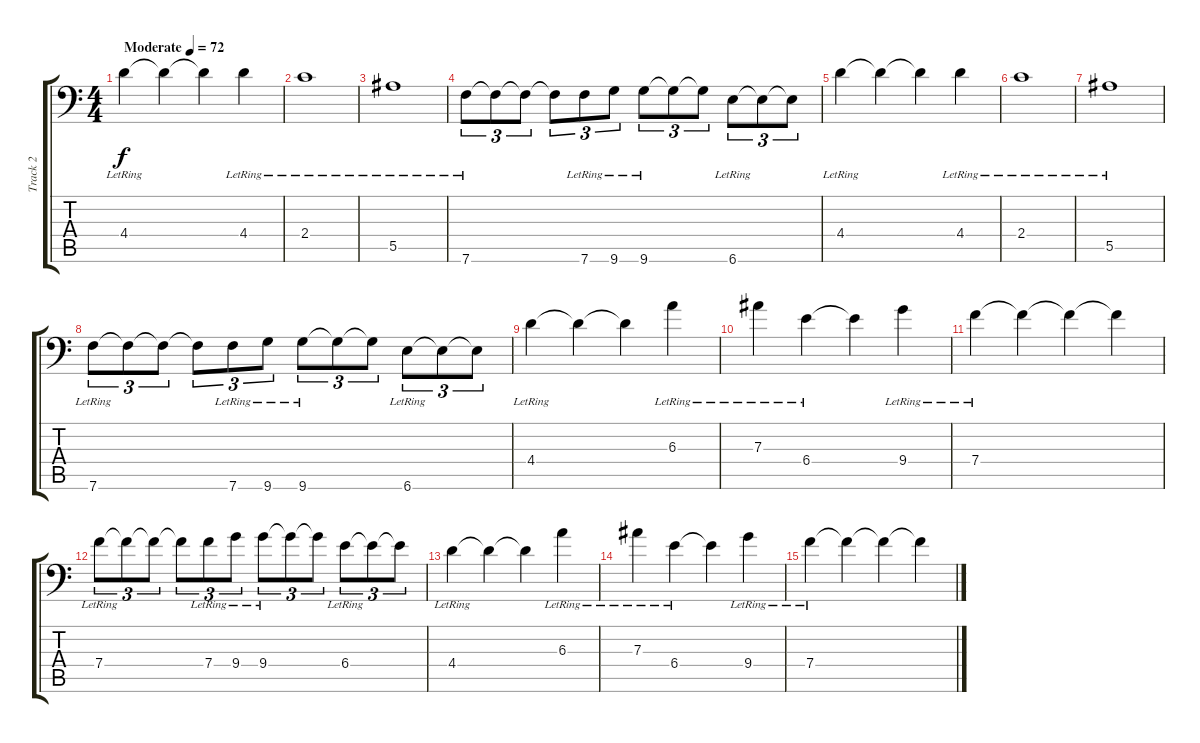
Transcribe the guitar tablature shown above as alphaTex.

\track ("Track 2" "Track 2") {instrument acousticguitarsteel}
\staff {score tabs}
\tuning (C4 G3 Eb3 Bb2 F2 Bb1) {hide}
\ts (4 4)
\tempo (72 "Moderate")
\clef f4
\ks c
4.4{lr}.4{dy f instrument acousticguitarsteel} 4.4{t}.4 4.4{t}.4 4.4{lr}.4 |
2.4{lr}.1 |
5.5{lr}.1 |
7.6{lr}.8{tu (3 2)} 7.6{t}.8{tu (3 2)} 7.6{t}.8{tu (3 2)} 7.6{t}.8{tu (3 2)} 7.6{lr}.8{tu (3 2)} 9.6{lr}.8{tu (3 2)} 9.6{lr}.8{tu (3 2)} 9.6{t}.8{tu (3 2)} 9.6{t}.8{tu (3 2)} 6.6{lr}.8{tu (3 2)} 6.6{t}.8{tu (3 2)} 6.6{t}.8{tu (3 2)} |
4.4{lr}.4 4.4{t}.4 4.4{t}.4 4.4{lr}.4 |
2.4{lr}.1 |
5.5{lr}.1 |
7.6{lr}.8{tu (3 2)} 7.6{t}.8{tu (3 2)} 7.6{t}.8{tu (3 2)} 7.6{t}.8{tu (3 2)} 7.6{lr}.8{tu (3 2)} 9.6{lr}.8{tu (3 2)} 9.6{lr}.8{tu (3 2)} 9.6{t}.8{tu (3 2)} 9.6{t}.8{tu (3 2)} 6.6{lr}.8{tu (3 2)} 6.6{t}.8{tu (3 2)} 6.6{t}.8{tu (3 2)} |
4.4{lr}.4 4.4{t}.4 4.4{t}.4 6.3{lr}.4 |
7.3{lr}.4 6.4{lr}.4 6.4{t}.4 9.4{lr}.4 |
7.4{lr}.4 7.4{t}.4 7.4{t}.4 7.4{t}.4 |
7.4{lr}.8{tu (3 2)} 7.4{t}.8{tu (3 2)} 7.4{t}.8{tu (3 2)} 7.4{t}.8{tu (3 2)} 7.4{lr}.8{tu (3 2)} 9.4{lr}.8{tu (3 2)} 9.4{lr}.8{tu (3 2)} 9.4{t}.8{tu (3 2)} 9.4{t}.8{tu (3 2)} 6.4{lr}.8{tu (3 2)} 6.4{t}.8{tu (3 2)} 6.4{t}.8{tu (3 2)} |
4.4{lr}.4 4.4{t}.4 4.4{t}.4 6.3{lr}.4 |
7.3{lr}.4 6.4{lr}.4 6.4{t}.4 9.4{lr}.4 |
7.4{lr}.4 7.4{t}.4 7.4{t}.4 7.4{t}.4
